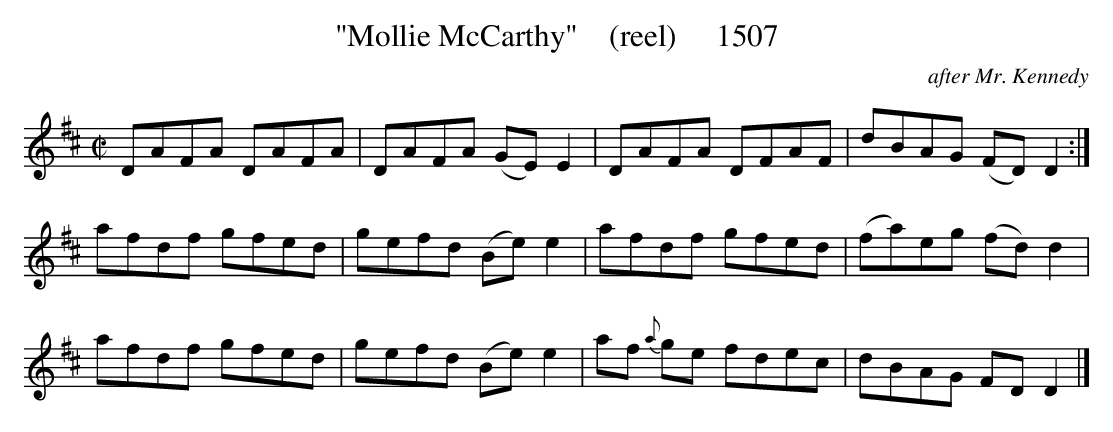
X:1
T:"Mollie McCarthy"    (reel)     1507
C:after Mr. Kennedy
BRENNAN July 2003 (HTTP://WWW.SOSYOURMOM.COM))
M:C|
L:1/8
K:D
DAFA DAFA|DAFA (GE) E2|DAFA DFAF|dBAG (FD) D2:|
afdf gfed|gefd (Be) e2|afdf gfed|(fa)eg (fd) d2|
afdf gfed|gefd (Be) e2|af {a}ge fdec|dBAG FD D2|]
